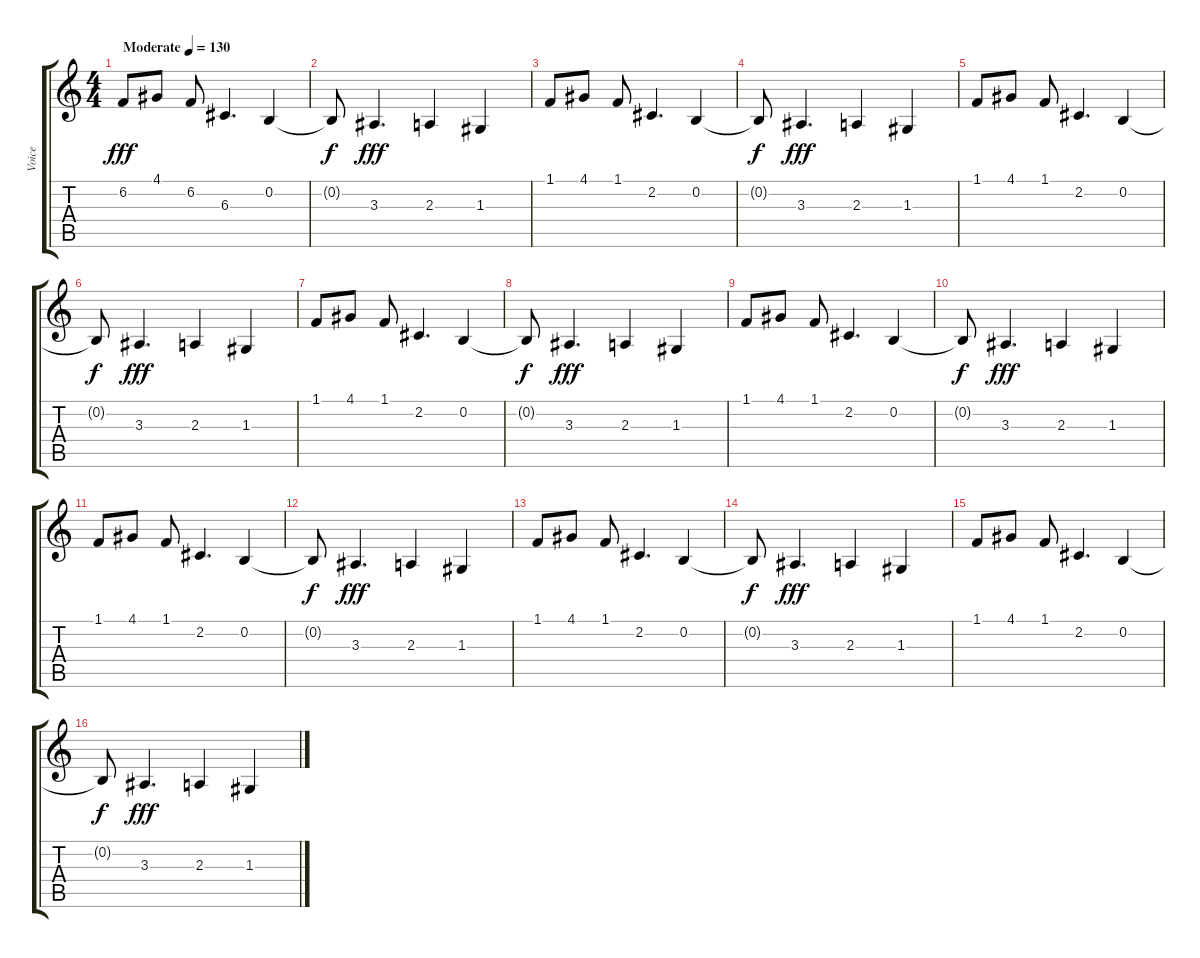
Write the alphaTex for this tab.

\track ("Voice" "Voice") {instrument synthvoice}
\staff {score tabs}
\tuning (E4 B3 G3 D3 A2 E2) {hide}
\ts (4 4)
\tempo (130 "Moderate")
\clef g2
\ks c
6.2.8{dy fff instrument synthvoice} 4.1.8 6.2.8 6.3.4{d} 0.2.4 |
0.2{t}.8{dy f} 3.3.4{d dy fff} 2.3.4 1.3.4 |
1.1.8 4.1.8 1.1.8 2.2.4{d} 0.2.4 |
0.2{t}.8{dy f} 3.3.4{d dy fff} 2.3.4 1.3.4 |
1.1.8 4.1.8 1.1.8 2.2.4{d} 0.2.4 |
0.2{t}.8{dy f} 3.3.4{d dy fff} 2.3.4 1.3.4 |
1.1.8 4.1.8 1.1.8 2.2.4{d} 0.2.4 |
0.2{t}.8{dy f} 3.3.4{d dy fff} 2.3.4 1.3.4 |
1.1.8 4.1.8 1.1.8 2.2.4{d} 0.2.4 |
0.2{t}.8{dy f} 3.3.4{d dy fff} 2.3.4 1.3.4 |
1.1.8 4.1.8 1.1.8 2.2.4{d} 0.2.4 |
0.2{t}.8{dy f} 3.3.4{d dy fff} 2.3.4 1.3.4 |
1.1.8 4.1.8 1.1.8 2.2.4{d} 0.2.4 |
0.2{t}.8{dy f} 3.3.4{d dy fff} 2.3.4 1.3.4 |
1.1.8 4.1.8 1.1.8 2.2.4{d} 0.2.4 |
0.2{t}.8{dy f} 3.3.4{d dy fff} 2.3.4 1.3.4
